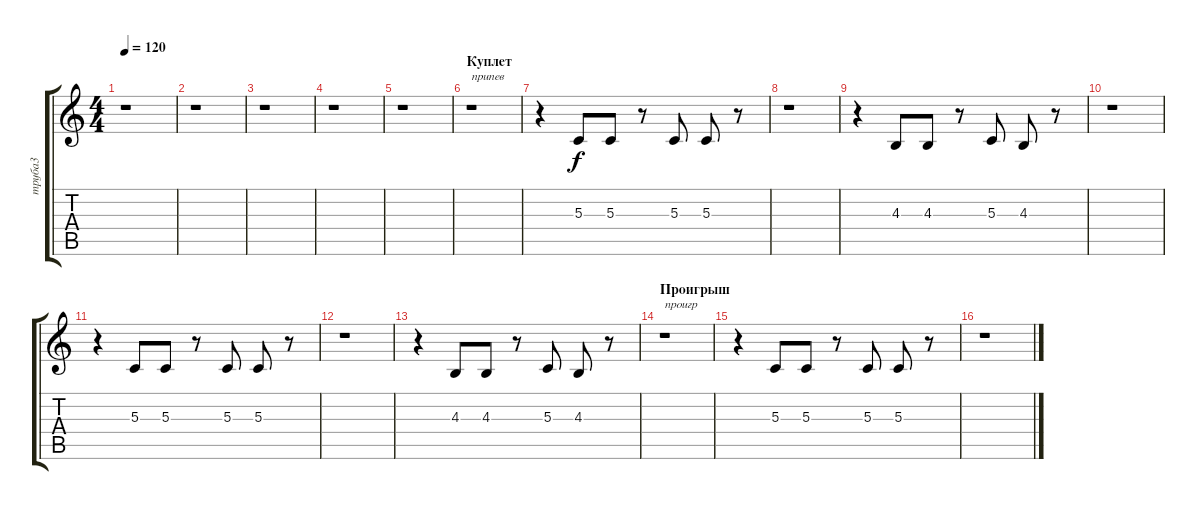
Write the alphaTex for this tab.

\track ("труба3" "труба3") {instrument tuba}
\staff {score tabs}
\tuning (E4 B3 G3 D3 A2 E2) {hide}
\ts (4 4)
\tempo 120
\clef g2
\ks c
r.1{dy f} |
r.1 |
r.1 |
r.1 |
r.1 |
\section ("" "Куплет")
r.1{txt "припев"} |
r.4 5.3.8 5.3.8 r.8 5.3.8 5.3.8 r.8 |
r.1 |
r.4 4.3.8 4.3.8 r.8 5.3.8 4.3.8 r.8 |
r.1 |
r.4 5.3.8 5.3.8 r.8 5.3.8 5.3.8 r.8 |
r.1 |
r.4 4.3.8 4.3.8 r.8 5.3.8 4.3.8 r.8 |
\section ("" "Проигрыш")
r.1{txt "проигр"} |
r.4 5.3.8 5.3.8 r.8 5.3.8 5.3.8 r.8 |
r.1
